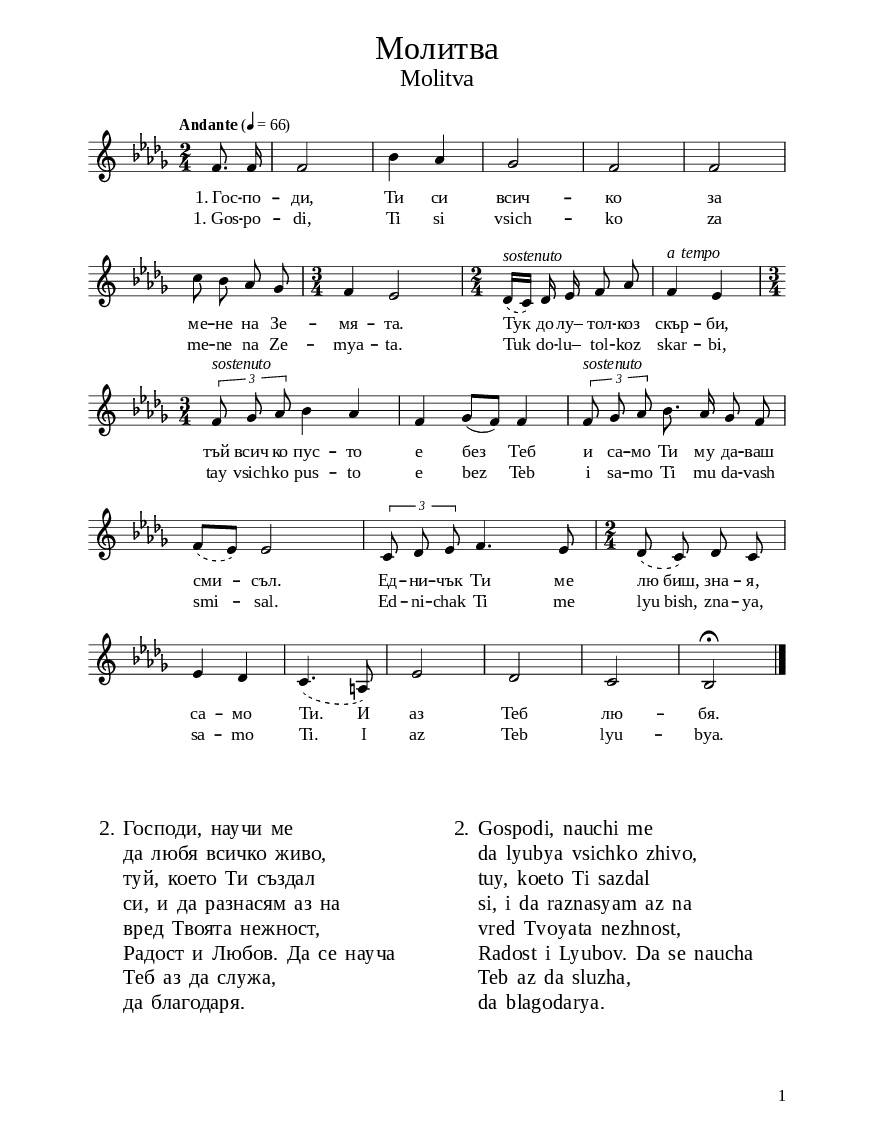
\version "2.24.0"

% include paper part and global functions
\include "include/globals.ily"

\bookpart {
  \include "include/bookpart-paper.ily"
  \score {
    \include "include/score-layout.ily"

    \new Voice \absolute {
      \clef treble
      \key des \major
      \time 2/4
      \tempoFunc "Andante" 4 "66"
      \autoBeamOff
      \partial 4
      f'8.  f'16 | % 2
      f'2 | % 3
      bes'4  as'4 | % 4
      ges'2 | % 5
      f'2 | % 6
      f'2 \break | % 7
      c''8  bes'8  as'8  ges'8 | % 8
      \time 3/4  | % 8
      f'4  es'2 | % 9
      \time 2/4  | % 9

      \slurDashed  des'16^\markup { \italic {sostenuto} }  [(  
      c'16 )] \slurSolid 
      des'16  es'16
      f'8  as'8 |
      f'4 ^\markup{ \italic {a tempo} }  es'4 \break | % 11
      \time 3/4  | % 11
      \times 2/3  {
        f'8 ^\markup{ \italic {sostenuto} }  ges'8
        as'8
      }
      bes'4  as'4 | % 12
      f'4  ges'8 ( [  f'8 ) ]  f'4 | % 13
      \times 2/3  {
        f'8 ^\markup{ \italic {sostenuto} }  ges'8
        as'8
      }
      bes'8.  as'16  ges'8  f'8 \break | % 14
      \slurDashed  f'8 ( [ \slurSolid  es'8 ) ]  es'2
      | % 15

      \times 2/3  {
        c'8  des'8  es'8
      }
      f'4.  es'8 | % 16
      \time 2/4  | % 16
      \slurDashed  des'8 (  \slurSolid  c'8 )
      des'8  c'8 \break | % 17
      es'4  des'4 | % 18
      \slurDashed  c'4. ( \slurSolid  a8 ) | % 19
      es'2 |
      des'2 | % 21
      c'2 | % 22
      bes2 ^\fermata \bar "|."
    }

    \addlyrics {
      "1. Гос" -- по -- ди, Ти си всич -- ко
      за ме -- не на Зе -- мя -- та. Тук
      до -- лу– тол -- коз скър --
      би, тъй всич -- ко пус -- то е
      без  Теб и са -- мо Ти му да
      -- ваш сми -- съл. Ед -- ни -- чък
      Ти ме лю_биш, зна -- я, са -- мо
      "Ти.        И" аз Теб лю -- бя.}
      \addlyrics {
        "1. Gos" -- po -- di, Ti si vsich -- ko
        za me -- ne na Ze -- mya -- ta. Tuk
        do -- lu– tol -- koz skar --
        bi, tay vsich -- ko pus -- to e
        bez  Teb i sa -- mo Ti mu da
        -- vash smi -- sal. Ed -- ni -- chak
        Ti me lyu_bish, zna -- ya, sa -- mo
        "Ti.          I" az Teb lyu -- bya.}

        \header {
          title = \titleFunc "Молитва" "Molitva"
        }

        \midi{}

      } % score
      \markup \empty-two
      \markup \fontsize #bgCoupletFontSize {
        \hspace #1
        \override #`(baseline-skip . ,bgCoupletBaselineSkip)
        \column {
          \line {   2. Господи, научи ме}
          \line {   "   " да любя всичко живо,}
          \line {   "   " туй, което Ти създал}
          \line {   "   " си, и да разнасям аз на}
          \line {   "   "  вред Твоята нежност,}
          \line {   "   " Радост и Любов. Да се науча}
          \line {   "   "  Теб  аз да служа,}
          \line {   "   " да  благодаря.}
        }

        \hspace #5
        \override #`(baseline-skip . ,bgCoupletBaselineSkip)
        \column {
          \line {   2. Gospodi, nauchi me}
          \line {   "   "da lyubya vsichko zhivo,}
          \line {   "   "tuy, koeto Ti sazdal}
          \line {   "   "si, i da raznasyam az na}
          \line {   "   " vred Tvoyata nezhnost,}
          \line {   "   "Radost i Lyubov. Da se naucha}
          \line {   "   " Teb  az da sluzha,}
          \line {   "   "da  blagodarya.}
        } %column
      } % markup

      \pageBreak
      % include foreign translation(s) of the song
      \version "2.24.0"

\markup \fill-line { \fontsize #deTitleFontSize "Gebet" }
\markup \null
\markup \null
\markup \fontsize #deCoupletFontSize {
  \hspace #16
  \override #`(baseline-skip . ,deCoupletBaselineSkip)

  \column {
    \line { 1. Herr, du bist alles für mich,}

    \line { "   "hier unten – so viel Trauer,}

    \line { "   "alles ist so öde ohne Dich}

    \line { "   "und nur Du verleihst ihm Bedeutung.}

    \line { "   "Einzig Du liebst mich,}

    \line { "   "ich weiß, nur Du.}

    \line { "   "Ich liebe dich. }

    \line { " " }

    \line { 2. Herr, lehre mich,}

    \line { "   "alles Lebendige zu lieben,}

    \line { "   "das, was du geschaffen hast,}

    \line { "   "und dass ich überall deine Zartheit,}

    \line { "   "Freude und Liebe verbreite.}

    \line { "   "Möge ich lernen, }

    \line { "   "Dir zu dienen,}

    \line { "   "zu danken. }

  }
}

    } % bookpart

    % Più mosso
    %
